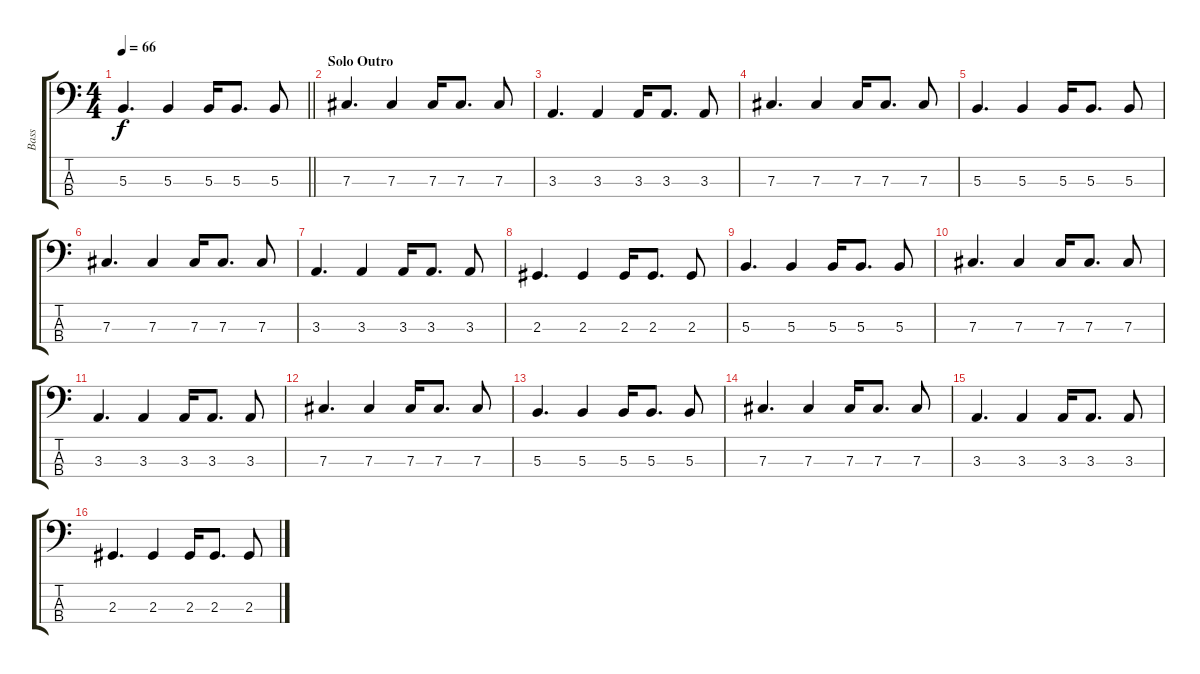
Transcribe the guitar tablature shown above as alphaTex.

\track ("Bass" "Bass") {instrument electricbasspick}
\staff {score tabs}
\tuning (E2 B1 Gb1 Db1) {hide}
\ts (4 4)
\tempo 66
\clef f4
\barLineRight lightlight
\ks c
5.3.4{d dy f} 5.3.4 5.3.16 5.3.8{d} 5.3.8 |
\section ("" "Solo Outro")
7.3.4{d} 7.3.4 7.3.16 7.3.8{d} 7.3.8 |
3.3.4{d} 3.3.4 3.3.16 3.3.8{d} 3.3.8 |
7.3.4{d} 7.3.4 7.3.16 7.3.8{d} 7.3.8 |
5.3.4{d} 5.3.4 5.3.16 5.3.8{d} 5.3.8 |
7.3.4{d} 7.3.4 7.3.16 7.3.8{d} 7.3.8 |
3.3.4{d} 3.3.4 3.3.16 3.3.8{d} 3.3.8 |
2.3.4{d} 2.3.4 2.3.16 2.3.8{d} 2.3.8 |
5.3.4{d} 5.3.4 5.3.16 5.3.8{d} 5.3.8 |
7.3.4{d} 7.3.4 7.3.16 7.3.8{d} 7.3.8 |
3.3.4{d} 3.3.4 3.3.16 3.3.8{d} 3.3.8 |
7.3.4{d} 7.3.4 7.3.16 7.3.8{d} 7.3.8 |
5.3.4{d} 5.3.4 5.3.16 5.3.8{d} 5.3.8 |
7.3.4{d} 7.3.4 7.3.16 7.3.8{d} 7.3.8 |
3.3.4{d} 3.3.4 3.3.16 3.3.8{d} 3.3.8 |
2.3.4{d} 2.3.4 2.3.16 2.3.8{d} 2.3.8
